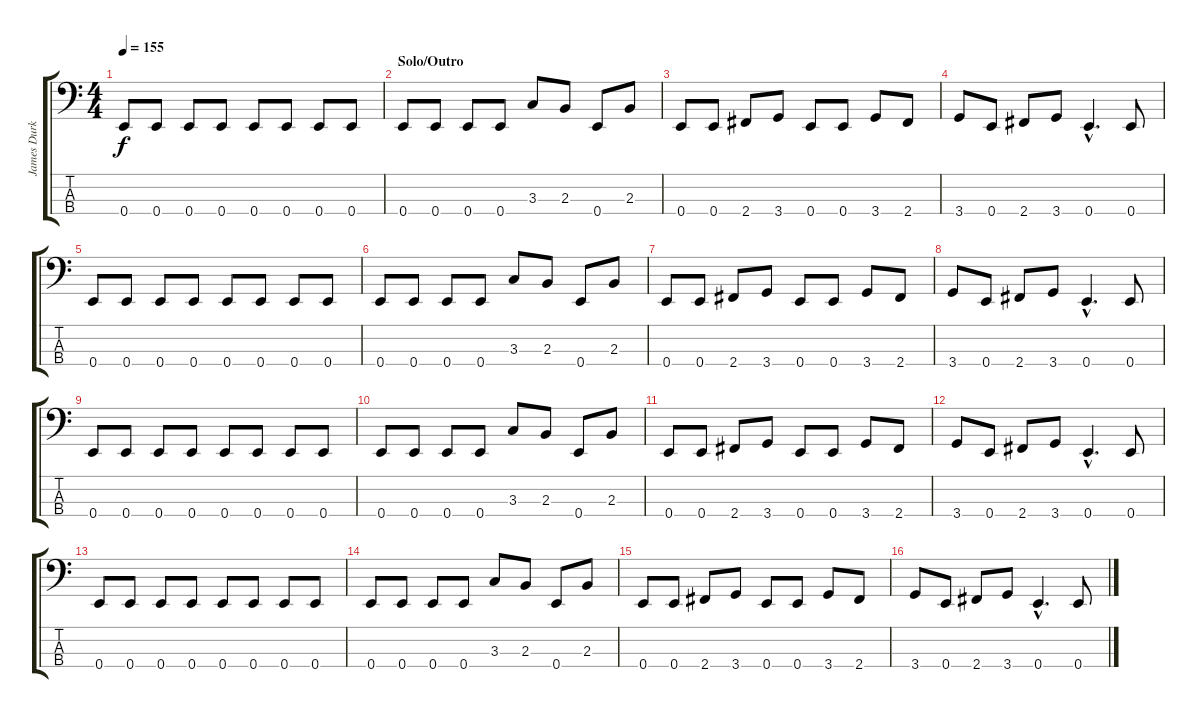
\track ("James Durkin (Bass)" "James Durk") {instrument electricbassfinger}
\staff {score tabs}
\tuning (G2 D2 A1 E1) {hide}
\ts (4 4)
\tempo 155
\clef f4
\ks c
0.4.8{dy f} 0.4.8 0.4.8 0.4.8 0.4.8 0.4.8 0.4.8 0.4.8 |
\section ("" "Solo/Outro")
0.4.8 0.4.8 0.4.8 0.4.8 3.3.8 2.3.8 0.4.8 2.3.8 |
0.4.8 0.4.8 2.4.8 3.4.8 0.4.8 0.4.8 3.4.8 2.4.8 |
3.4.8 0.4.8 2.4.8 3.4.8 0.4{hac}.4{d} 0.4.8 |
0.4.8 0.4.8 0.4.8 0.4.8 0.4.8 0.4.8 0.4.8 0.4.8 |
0.4.8 0.4.8 0.4.8 0.4.8 3.3.8 2.3.8 0.4.8 2.3.8 |
0.4.8 0.4.8 2.4.8 3.4.8 0.4.8 0.4.8 3.4.8 2.4.8 |
3.4.8 0.4.8 2.4.8 3.4.8 0.4{hac}.4{d} 0.4.8 |
0.4.8 0.4.8 0.4.8 0.4.8 0.4.8 0.4.8 0.4.8 0.4.8 |
0.4.8 0.4.8 0.4.8 0.4.8 3.3.8 2.3.8 0.4.8 2.3.8 |
0.4.8 0.4.8 2.4.8 3.4.8 0.4.8 0.4.8 3.4.8 2.4.8 |
3.4.8 0.4.8 2.4.8 3.4.8 0.4{hac}.4{d} 0.4.8 |
0.4.8 0.4.8 0.4.8 0.4.8 0.4.8 0.4.8 0.4.8 0.4.8 |
0.4.8 0.4.8 0.4.8 0.4.8 3.3.8 2.3.8 0.4.8 2.3.8 |
0.4.8 0.4.8 2.4.8 3.4.8 0.4.8 0.4.8 3.4.8 2.4.8 |
3.4.8 0.4.8 2.4.8 3.4.8 0.4{hac}.4{d} 0.4.8
